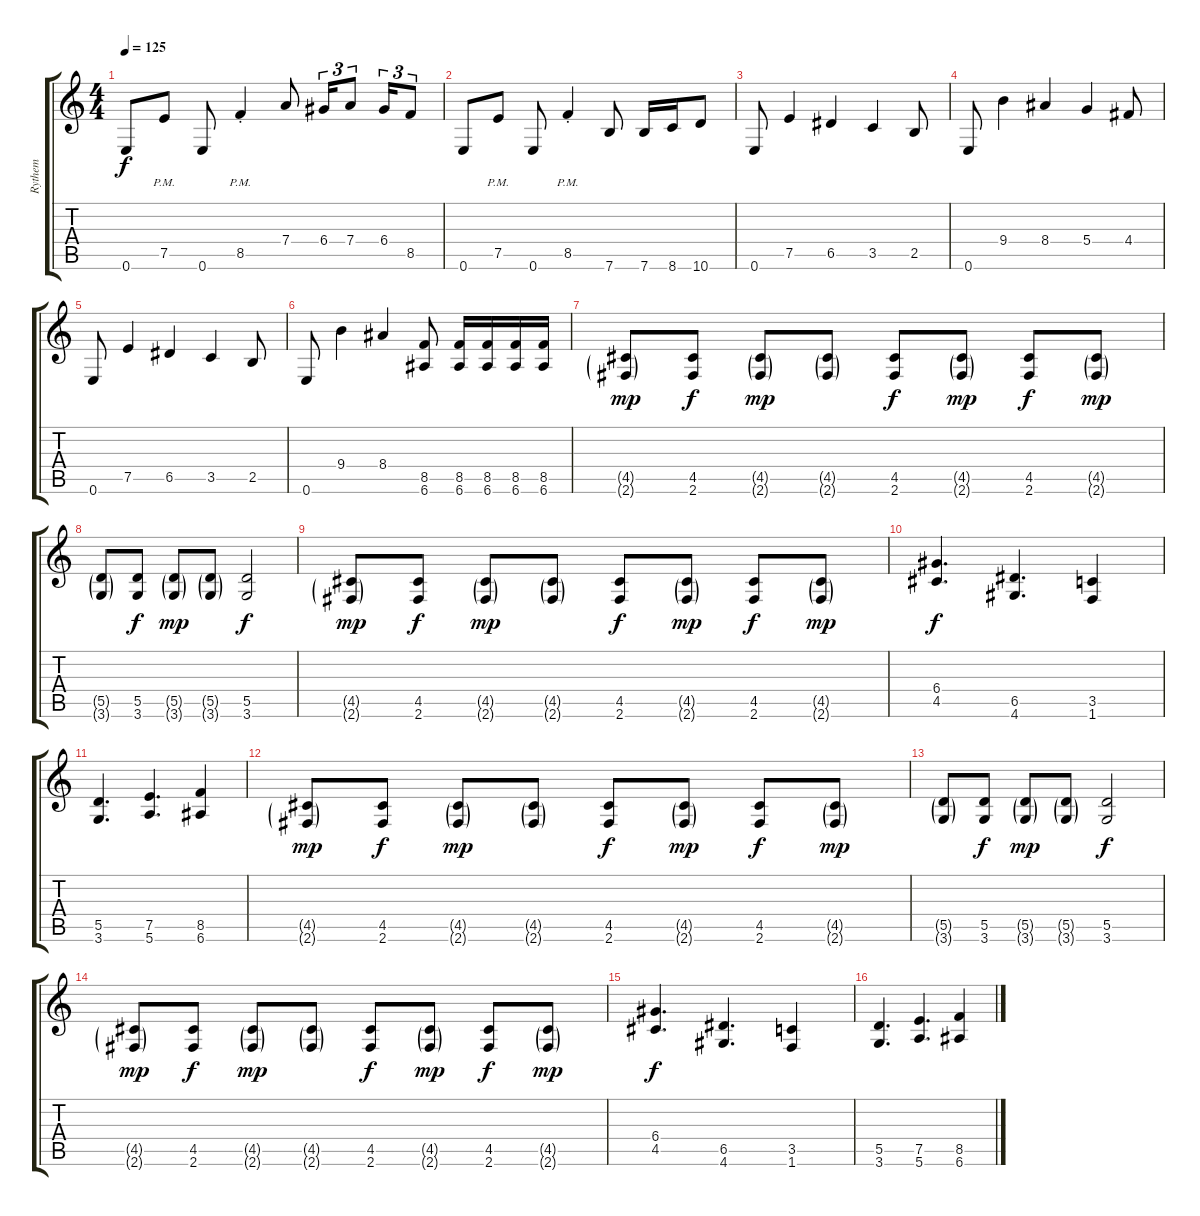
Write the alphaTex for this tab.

\track ("Rythem" "Rythem") {instrument distortionguitar}
\staff {score tabs}
\tuning (E4 B3 G3 D3 A2 E2) {hide}
\ts (4 4)
\tempo 125
\clef g2
\ks c
0.6.8{dy f} 7.5{pm}.8 0.6.8 8.5{pm st}.4 7.4.8 6.4.16{tu (3 2)} 7.4.8{tu (3 2)} 6.4.16{tu (3 2)} 8.5.8{tu (3 2)} |
0.6.8 7.5{pm}.8 0.6.8 8.5{pm st}.4 7.6.8 7.6.16 8.6.16 10.6.8 |
0.6.8 7.5.4 6.5.4 3.5.4 2.5.8 |
0.6.8 9.4.4 8.4.4 5.4.4 4.4.8 |
0.6.8 7.5.4 6.5.4 3.5.4 2.5.8 |
0.6.8 9.4.4 8.4.4 (8.5 6.6).8 (8.5 6.6).16 (8.5 6.6).16 (8.5 6.6).16 (8.5 6.6).16 |
(4.5{g} 2.6{g}).8{dy mp} (4.5 2.6).8{dy f} (4.5{g} 2.6{g}).8{dy mp} (4.5{g} 2.6{g}).8 (4.5 2.6).8{dy f} (4.5{g} 2.6{g}).8{dy mp} (4.5 2.6).8{dy f} (4.5{g} 2.6{g}).8{dy mp} |
(5.5{g} 3.6{g}).8 (5.5 3.6).8{dy f} (5.5{g} 3.6{g}).8{dy mp} (5.5{g} 3.6{g}).8 (5.5 3.6).2{dy f} |
(4.5{g} 2.6{g}).8{dy mp} (4.5 2.6).8{dy f} (4.5{g} 2.6{g}).8{dy mp} (4.5{g} 2.6{g}).8 (4.5 2.6).8{dy f} (4.5{g} 2.6{g}).8{dy mp} (4.5 2.6).8{dy f} (4.5{g} 2.6{g}).8{dy mp} |
(6.4 4.5).4{d dy f} (6.5 4.6).4{d} (3.5 1.6).4 |
(5.5 3.6).4{d} (7.5 5.6).4{d} (8.5 6.6).4 |
(4.5{g} 2.6{g}).8{dy mp} (4.5 2.6).8{dy f} (4.5{g} 2.6{g}).8{dy mp} (4.5{g} 2.6{g}).8 (4.5 2.6).8{dy f} (4.5{g} 2.6{g}).8{dy mp} (4.5 2.6).8{dy f} (4.5{g} 2.6{g}).8{dy mp} |
(5.5{g} 3.6{g}).8 (5.5 3.6).8{dy f} (5.5{g} 3.6{g}).8{dy mp} (5.5{g} 3.6{g}).8 (5.5 3.6).2{dy f} |
(4.5{g} 2.6{g}).8{dy mp} (4.5 2.6).8{dy f} (4.5{g} 2.6{g}).8{dy mp} (4.5{g} 2.6{g}).8 (4.5 2.6).8{dy f} (4.5{g} 2.6{g}).8{dy mp} (4.5 2.6).8{dy f} (4.5{g} 2.6{g}).8{dy mp} |
(6.4 4.5).4{d dy f} (6.5 4.6).4{d} (3.5 1.6).4 |
(5.5 3.6).4{d} (7.5 5.6).4{d} (8.5 6.6).4
